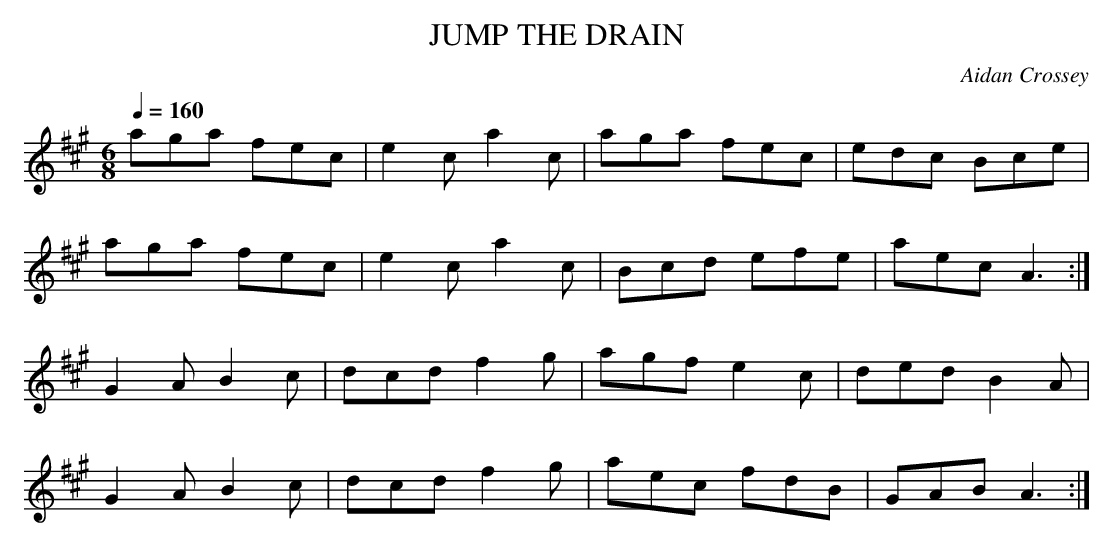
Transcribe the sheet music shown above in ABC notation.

X:1
T:JUMP THE DRAIN
C:Aidan Crossey
Q:1/4=160
M:6/8
L:1/8
K:A Major
aga fec|e2 c a2 c|aga fec|edc Bce|
aga fec| e2 c a2 c|Bcd efe|aec A3:|
G2 A B2 c|dcd f2 g|agf e2 c|ded B2 A|
G2 A B2 c|dcd f2 g|aec fdB|GAB A3:|
